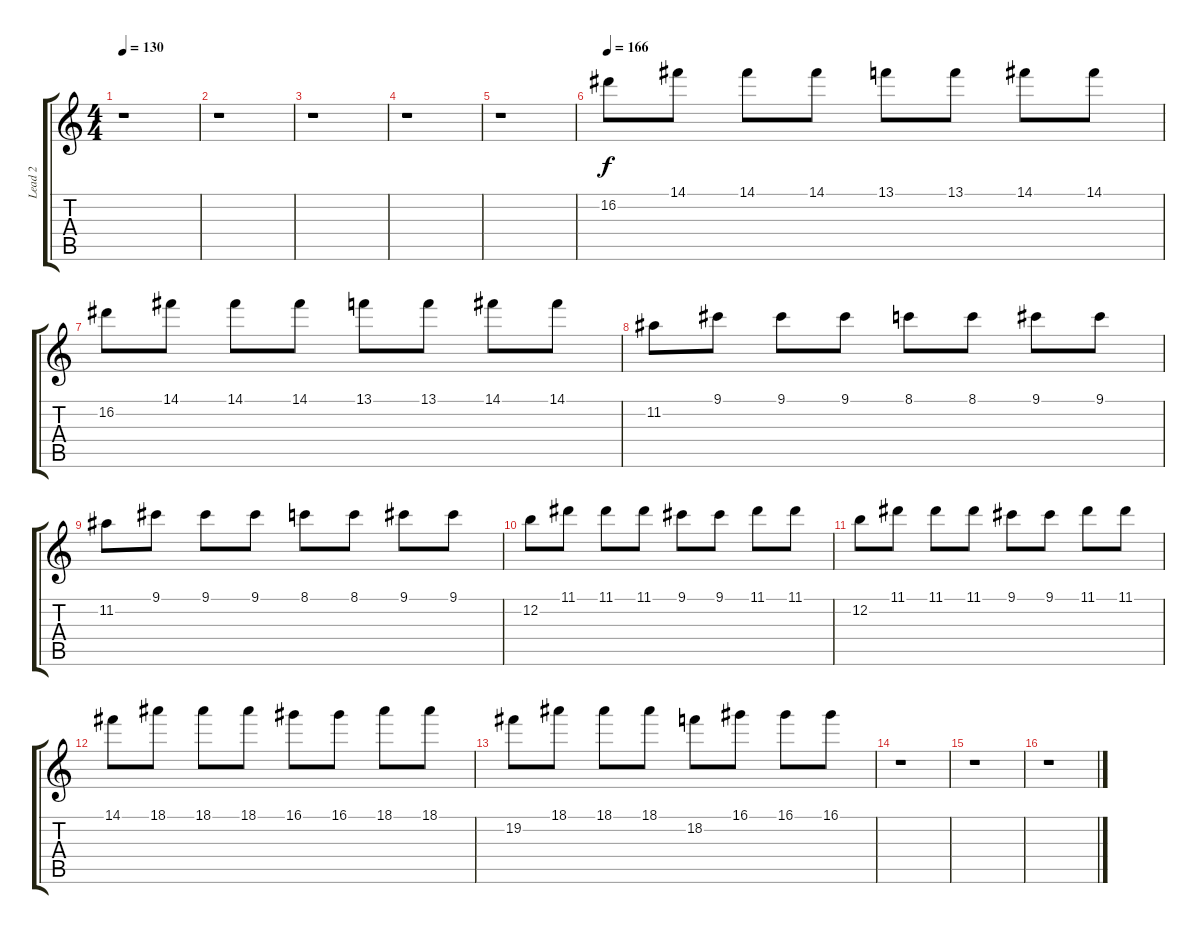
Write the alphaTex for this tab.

\track ("Lead 2" "Lead 2") {instrument distortionguitar}
\staff {score tabs}
\tuning (E4 B3 G3 D3 A2 E2) {hide}
\ts (4 4)
\tempo 130
\clef g2
\ks c
r.1{dy f} |
r.1 |
r.1 |
r.1 |
r.1 |
\section ("" "")
\tempo 166
16.2.8{volume 10} 14.1.8 14.1.8 14.1.8 13.1.8 13.1.8 14.1.8 14.1.8 |
16.2.8 14.1.8 14.1.8 14.1.8 13.1.8 13.1.8 14.1.8 14.1.8 |
11.2.8 9.1.8 9.1.8 9.1.8 8.1.8 8.1.8 9.1.8 9.1.8 |
11.2.8 9.1.8 9.1.8 9.1.8 8.1.8 8.1.8 9.1.8 9.1.8 |
12.2.8 11.1.8 11.1.8 11.1.8 9.1.8 9.1.8 11.1.8 11.1.8 |
12.2.8 11.1.8 11.1.8 11.1.8 9.1.8 9.1.8 11.1.8 11.1.8 |
14.1.8 18.1.8 18.1.8 18.1.8 16.1.8 16.1.8 18.1.8 18.1.8 |
19.2.8 18.1.8 18.1.8 18.1.8 18.2.8 16.1.8 16.1.8 16.1.8 |
\section ("" "")
r.1 |
r.1 |
r.1
